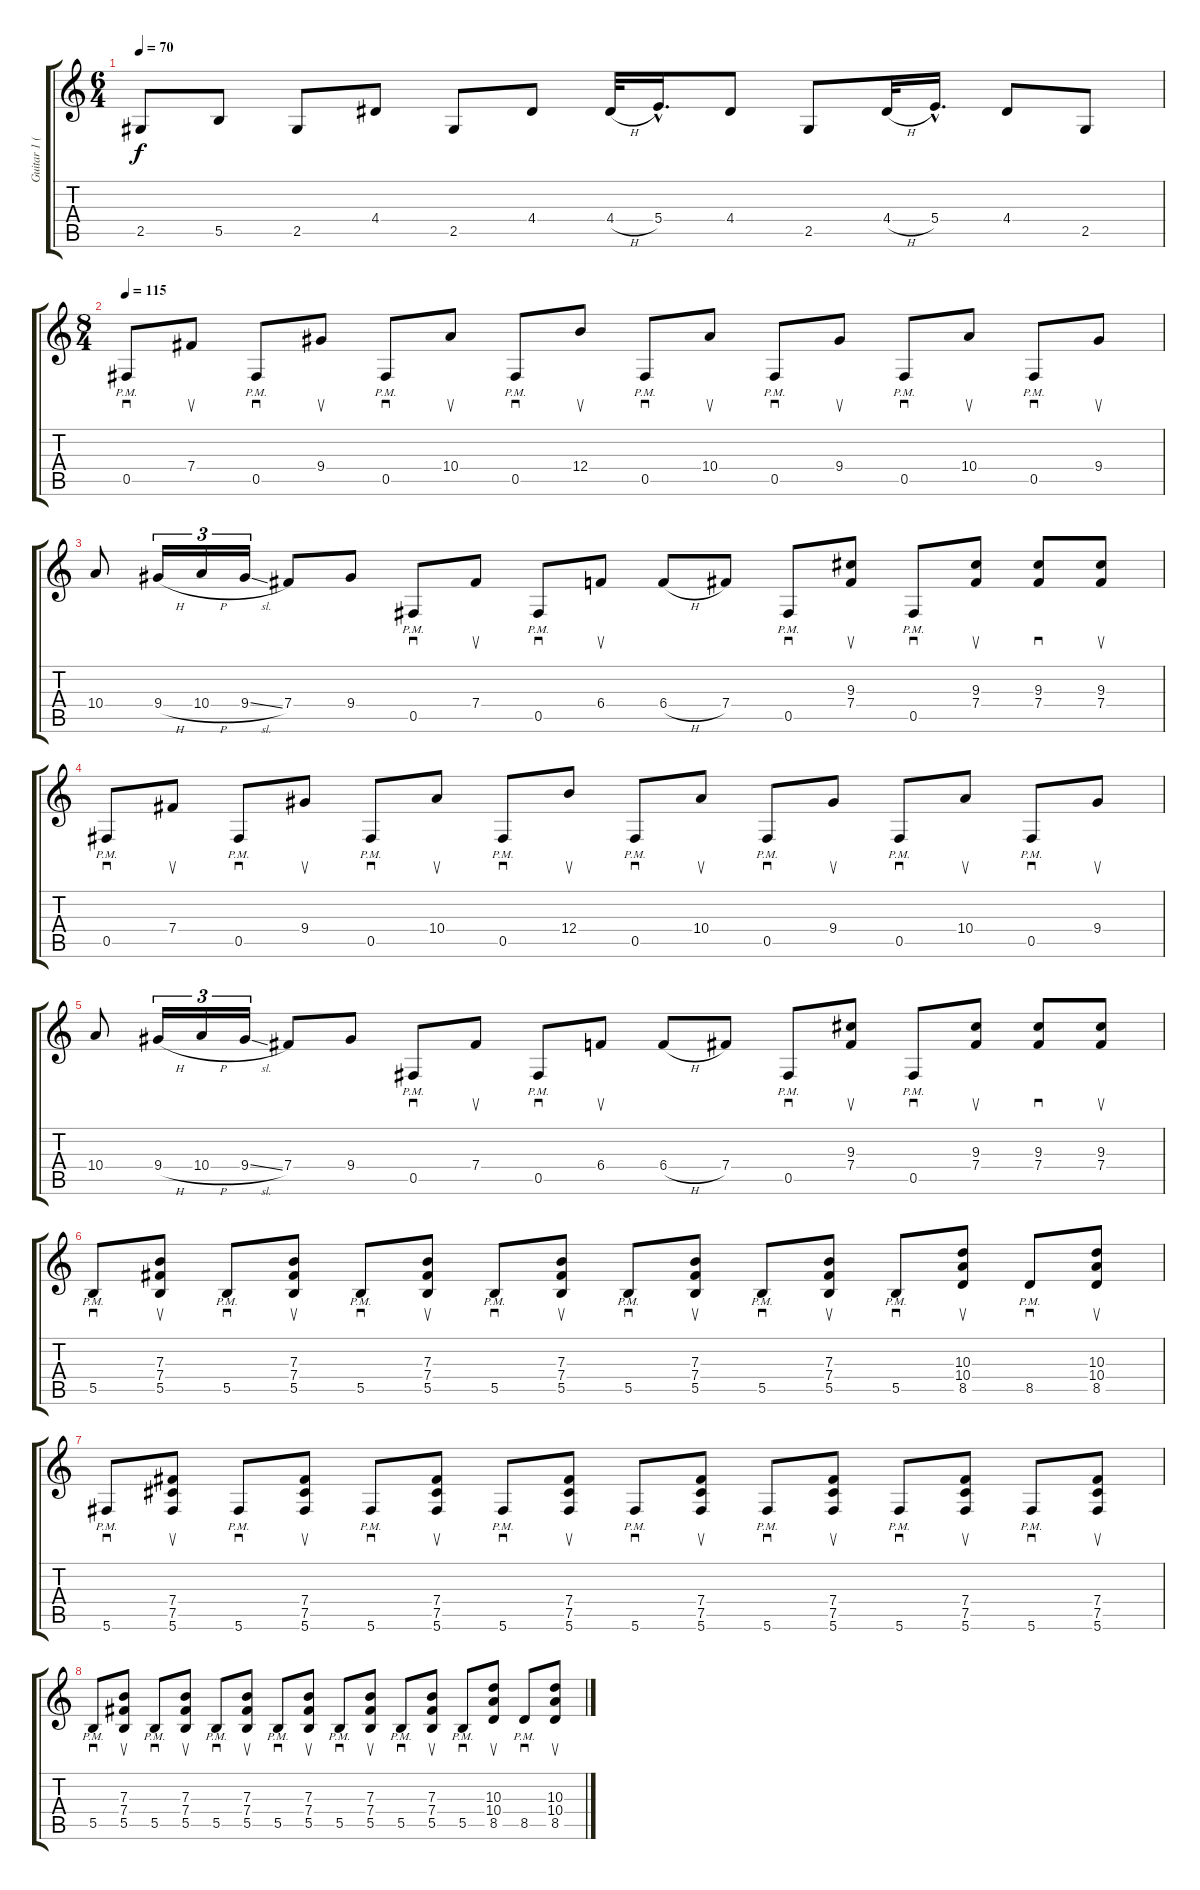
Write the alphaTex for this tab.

\track ("Guitar 1 (Distortion)" "Guitar 1 (") {instrument distortionguitar}
\staff {score tabs}
\tuning (Db4 Ab3 E3 B2 Gb2 Db2) {hide}
\ts (6 4)
\tempo 70
\clef g2
\ks c
2.5.8{dy f} 5.5.8 2.5.8 4.4.8 2.5.8 4.4.8 4.4{h}.32 5.4{hac}.16{d} 4.4.8 2.5.8 4.4{h}.32 5.4{hac}.16{d} 4.4.8 2.5.8 |
\ts (8 4)
\tempo 115
0.5{pm}.8{sd} 7.4.8{su} 0.5{pm}.8{sd} 9.4.8{su} 0.5{pm}.8{sd} 10.4.8{su} 0.5{pm}.8{sd} 12.4.8{su} 0.5{pm}.8{sd} 10.4.8{su} 0.5{pm}.8{sd} 9.4.8{su} 0.5{pm}.8{sd} 10.4.8{su} 0.5{pm}.8{sd} 9.4.8{su} |
10.4.8 9.4{h}.16{tu (3 2)} 10.4{h}.16{tu (3 2)} 9.4{sl}.16{tu (3 2)} 7.4.8 9.4.8 0.5{pm}.8{sd} 7.4.8{su} 0.5{pm}.8{sd} 6.4.8{su} 6.4{h}.8 7.4.8 0.5{pm}.8{sd} (9.3 7.4).8{su} 0.5{pm}.8{sd} (9.3 7.4).8{su} (9.3 7.4).8{sd} (9.3 7.4).8{su} |
0.5{pm}.8{sd} 7.4.8{su} 0.5{pm}.8{sd} 9.4.8{su} 0.5{pm}.8{sd} 10.4.8{su} 0.5{pm}.8{sd} 12.4.8{su} 0.5{pm}.8{sd} 10.4.8{su} 0.5{pm}.8{sd} 9.4.8{su} 0.5{pm}.8{sd} 10.4.8{su} 0.5{pm}.8{sd} 9.4.8{su} |
10.4.8 9.4{h}.16{tu (3 2)} 10.4{h}.16{tu (3 2)} 9.4{sl}.16{tu (3 2)} 7.4.8 9.4.8 0.5{pm}.8{sd} 7.4.8{su} 0.5{pm}.8{sd} 6.4.8{su} 6.4{h}.8 7.4.8 0.5{pm}.8{sd} (9.3 7.4).8{su} 0.5{pm}.8{sd} (9.3 7.4).8{su} (9.3 7.4).8{sd} (9.3 7.4).8{su} |
5.5{pm}.8{sd} (7.3 7.4 5.5).8{su} 5.5{pm}.8{sd} (7.3 7.4 5.5).8{su} 5.5{pm}.8{sd} (7.3 7.4 5.5).8{su} 5.5{pm}.8{sd} (7.3 7.4 5.5).8{su} 5.5{pm}.8{sd} (7.3 7.4 5.5).8{su} 5.5{pm}.8{sd} (7.3 7.4 5.5).8{su} 5.5{pm}.8{sd} (10.3 10.4 8.5).8{su} 8.5{pm}.8{sd} (10.3 10.4 8.5).8{su} |
5.6{pm}.8{sd} (7.4 7.5 5.6).8{su} 5.6{pm}.8{sd} (7.4 7.5 5.6).8{su} 5.6{pm}.8{sd} (7.4 7.5 5.6).8{su} 5.6{pm}.8{sd} (7.4 7.5 5.6).8{su} 5.6{pm}.8{sd} (7.4 7.5 5.6).8{su} 5.6{pm}.8{sd} (7.4 7.5 5.6).8{su} 5.6{pm}.8{sd} (7.4 7.5 5.6).8{su} 5.6{pm}.8{sd} (7.4 7.5 5.6).8{su} |
5.5{pm}.8{sd} (7.3 7.4 5.5).8{su} 5.5{pm}.8{sd} (7.3 7.4 5.5).8{su} 5.5{pm}.8{sd} (7.3 7.4 5.5).8{su} 5.5{pm}.8{sd} (7.3 7.4 5.5).8{su} 5.5{pm}.8{sd} (7.3 7.4 5.5).8{su} 5.5{pm}.8{sd} (7.3 7.4 5.5).8{su} 5.5{pm}.8{sd} (10.3 10.4 8.5).8{su} 8.5{pm}.8{sd} (10.3 10.4 8.5).8{su}
